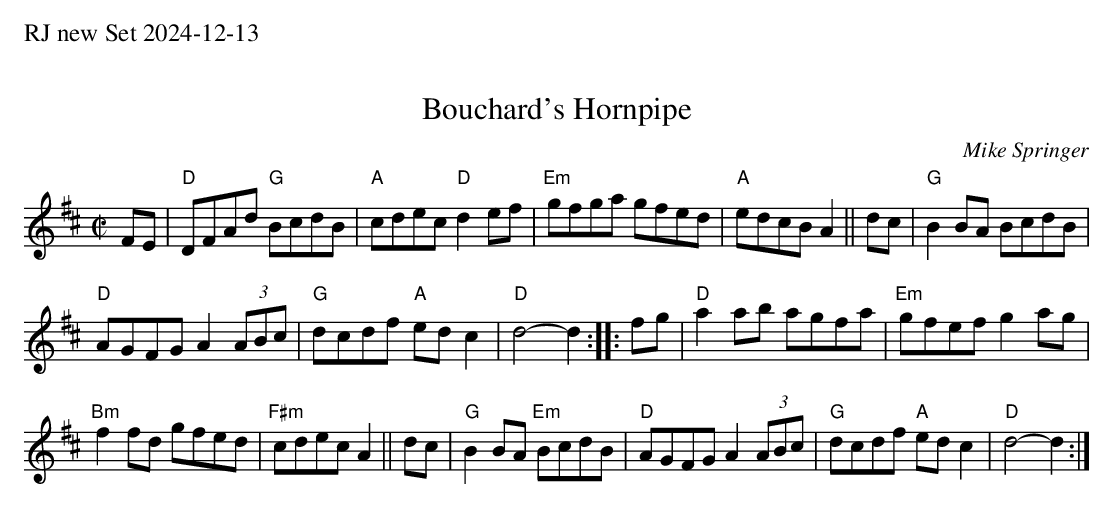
X:1
T: Bouchard's Hornpipe
C: Mike Springer
M: C|
K: D
FE |\
"D"DFAd "G"BcdB | "A"cdec "D"d2ef | "Em"gfga gfed | "A"edcB A2 || dc |\
"G"B2BA BcdB |
"D"AGFG A2(3ABc | "G"dcdf "A"edc2 | "D"d4-d2 :: fg |\
"D"a2ab agfa | "Em"gfef g2ag |
"Bm"f2fd gfed | "F#m"cdec A2 || dc |\
"G"B2BA "Em"BcdB | "D"AGFG A2(3ABc | "G"dcdf "A"edc2 | "D"d4-d2 :|
